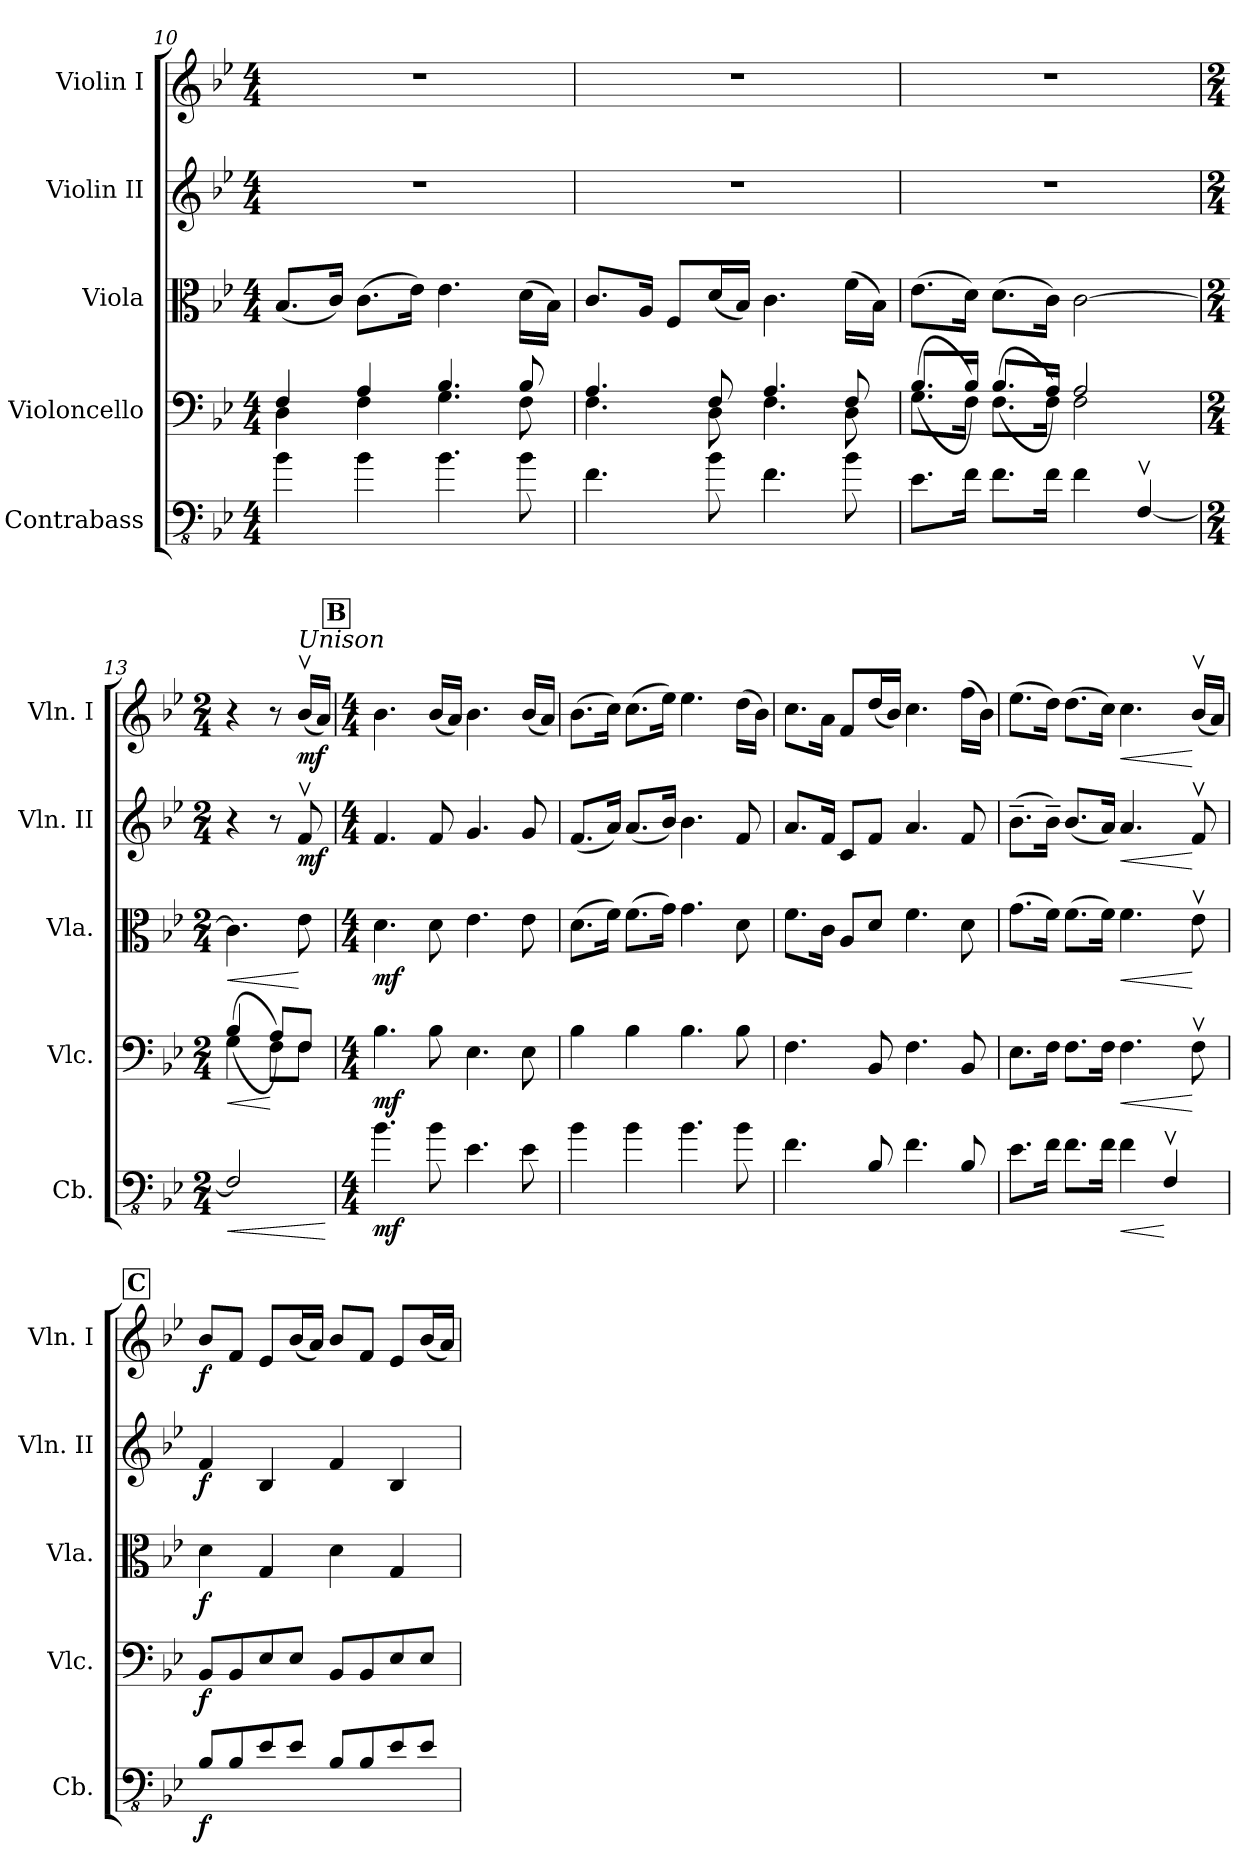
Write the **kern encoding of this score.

**kern	**dynam	**kern	**dynam	**kern	**dynam	**kern	**dynam	**kern	**dynam
*part5	*part5	*part4	*part4	*part3	*part3	*part2	*part2	*part1	*part1
*staff5	*staff5	*staff4	*staff4	*staff3	*staff3	*staff2	*staff2	*staff1	*staff1
*I"Contrabass	*	*I"Violoncello	*	*I"Viola	*	*I"Violin II	*	*I"Violin I	*
*I'Cb.	*	*I'Vlc.	*	*I'Vla.	*	*I'Vln. II	*	*I'Vln. I	*
*clefFv4	*	*clefF4	*	*clefC3	*	*clefG2	*	*clefG2	*
*ITrd7c12	*	*	*	*	*	*	*	*	*
*k[b-e-]	*	*k[b-e-]	*	*k[b-e-]	*	*k[b-e-]	*	*k[b-e-]	*
*M4/4	*	*M4/4	*	*M4/4	*	*M4/4	*	*M4/4	*
=10	=10	=10	=10	=10	=10	=10	=10	=10	=10
*	*	*^	*	*	*	*	*	*	*
4BB-\	.	4D\	4F/	.	(8.B-/L	.	1r	.	1r	.
.	.	.	.	.	16c/Jk)	.	.	.	.	.
4BB-\	.	4F\	4A/	.	(8.c\L	.	.	.	.	.
.	.	.	.	.	16e-\Jk)	.	.	.	.	.
4.BB-\	.	4.G\	4.B-/	.	4.e-\	.	.	.	.	.
8BB-\	.	8F\	8B-/	.	(16d\LL	.	.	.	.	.
.	.	.	.	.	16B-\JJ)	.	.	.	.	.
!!LO:PB:g=z
=11	=11	=11	=11	=11	=11	=11	=11	=11	=11	=11
4.FF\	.	4.F\	4.A/	.	8.c/L	.	1r	.	1r	.
.	.	.	.	.	16A/Jk	.	.	.	.	.
.	.	.	.	.	8F/L	.	.	.	.	.
8BB-\	.	8D\	8F/	.	(16d/L	.	.	.	.	.
.	.	.	.	.	16B-/JJ)	.	.	.	.	.
4.FF\	.	4.F\	4.A/	.	4.c\	.	.	.	.	.
8BB-\	.	8D\	8F/	.	(16f\LL	.	.	.	.	.
.	.	.	.	.	16B-\JJ)	.	.	.	.	.
=12	=12	=12	=12	=12	=12	=12	=12	=12	=12	=12
8.EE-\L	.	(8.G\L	(8.B-/L	.	(8.e-\L	.	1r	.	1r	.
16FF\Jk	.	16F\Jk)	16B-/Jk)	.	16d\Jk)	.	.	.	.	.
8.FF\L	.	(8.F\L	(8.B-/L	.	(8.d\L	.	.	.	.	.
16FF\Jk	.	16F\Jk)	16A/Jk)	.	16c\Jk)	.	.	.	.	.
4FF\	.	2F\	2A/	.	[2c\	.	.	.	.	.
[4FFFv/	.	.	.	.	.	.	.	.	.	.
=13	=13	=13	=13	=13	=13	=13	=13	=13	=13	=13
*M2/4	*	*M2/4	*	*	*M2/4	*	*M2/4	*	*M2/4	*
!	!LO:HP:b	!	!	!LO:HP:b	!	!LO:HP:b	!	!	!	!
2FFF/]	<	(4G\	(4B-/	<	4.c\]	<	4r	.	4r	.
.	.	8F\L)	8A/L)	[	.	.	8r	.	8r	.
!	!	!	!	!	!	!	!	!	!LO:TX:a:i:t=Unison	!
!	!	!	!	!	!	!	!	!LO:DY:b	!	!LO:DY:b
.	.	8F\J	8F/J	.	8e-\	[	8fv/	mf	(16b-v/LL	mf
.	.	.	.	.	.	.	.	.	16a/JJ)	.
*	*	*v	*v	*	*	*	*	*	*	*
.	[	.	.	.	.	.	.	.	.
!!LO:REH:place=s1:a:B:fs=14:t=B
=14	=14	=14	=14	=14	=14	=14	=14	=14	=14
*M4/4	*	*M4/4	*	*M4/4	*	*M4/4	*	*M4/4	*
!	!LO:DY:b	!	!LO:DY:b	!	!LO:DY:b	!	!	!	!
4.BB-\	mf	4.B-\	mf	4.d\	mf	4.f/	.	4.b-\	.
8BB-\	.	8B-\	.	8d\	.	8f/	.	(16b-/LL	.
.	.	.	.	.	.	.	.	16a/JJ)	.
4.EE-\	.	4.E-\	.	4.e-\	.	4.g/	.	4.b-\	.
8EE-\	.	8E-\	.	8e-\	.	8g/	.	(16b-/LL	.
.	.	.	.	.	.	.	.	16a/JJ)	.
!!LO:LB:g=z
=15	=15	=15	=15	=15	=15	=15	=15	=15	=15
4BB-\	.	4B-\	.	(8.d\L	.	(8.f/L	.	(8.b-\L	.
.	.	.	.	16f\Jk)	.	16a/Jk)	.	16cc\Jk)	.
4BB-\	.	4B-\	.	(8.f\L	.	(8.a/L	.	(8.cc\L	.
.	.	.	.	16g\Jk)	.	16b-/Jk)	.	16ee-\Jk)	.
4.BB-\	.	4.B-\	.	4.g\	.	4.b-\	.	4.ee-\	.
8BB-\	.	8B-\	.	8d\	.	8f/	.	(16dd\LL	.
.	.	.	.	.	.	.	.	16b-\JJ)	.
=16	=16	=16	=16	=16	=16	=16	=16	=16	=16
4.FF\	.	4.F\	.	8.f\L	.	8.a/L	.	8.cc\L	.
.	.	.	.	16c\Jk	.	16f/Jk	.	16a\Jk	.
.	.	.	.	8A/L	.	8c/L	.	8f/L	.
8BBB-/	.	8BB-/	.	8d/J	.	8f/J	.	(16dd/L	.
.	.	.	.	.	.	.	.	16b-/JJ)	.
4.FF\	.	4.F\	.	4.f\	.	4.a/	.	4.cc\	.
8BBB-/	.	8BB-/	.	8d\	.	8f/	.	(16ff\LL	.
.	.	.	.	.	.	.	.	16b-\JJ)	.
=17	=17	=17	=17	=17	=17	=17	=17	=17	=17
8.EE-\L	.	8.E-\L	.	(8.g\L	.	(8.b-~\L	.	(8.ee-\L	.
16FF\Jk	.	16F\Jk	.	16f\Jk)	.	16b-~\Jk)	.	16dd\Jk)	.
8.FF\L	.	8.F\L	.	(8.f\L	.	(8.b-/L	.	(8.dd\L	.
16FF\Jk	.	16F\Jk	.	16f\Jk)	.	16a/Jk)	.	16cc\Jk)	.
!	!LO:HP:b	!	!LO:HP:b	!	!LO:HP:b	!	!LO:HP:b	!	!LO:HP:b
4FF\	<	4.F\	<	4.f\	<	4.a/	<	4.cc\	<
4FFFv/	[	.	.	.	.	.	.	.	.
.	.	8Fv\	[	8e-v\	[	8fv/	[	(16b-v/LL	[
.	.	.	.	.	.	.	.	16a/JJ)	.
!!LO:REH:place=s1:a:B:fs=14:t=C
=18	=18	=18	=18	=18	=18	=18	=18	=18	=18
!	!LO:DY:b	!	!LO:DY:b	!	!LO:DY:b	!	!LO:DY:b	!	!LO:DY:b
8BBB-/L	f	8BB-/L	f	4d\	f	4f/	f	8b-/L	f
8BBB-/	.	8BB-/	.	.	.	.	.	8f/J	.
8EE-/	.	8E-/	.	4G/	.	4B-/	.	8e-/L	.
8EE-/J	.	8E-/J	.	.	.	.	.	(16b-/L	.
.	.	.	.	.	.	.	.	16a/JJ)	.
8BBB-/L	.	8BB-/L	.	4d\	.	4f/	.	8b-/L	.
8BBB-/	.	8BB-/	.	.	.	.	.	8f/J	.
8EE-/	.	8E-/	.	4G/	.	4B-/	.	8e-/L	.
8EE-/J	.	8E-/J	.	.	.	.	.	(16b-/L	.
.	.	.	.	.	.	.	.	16a/JJ)	.
=	=	=	=	=	=	=	=	=	=
*-	*-	*-	*-	*-	*-	*-	*-	*-	*-
